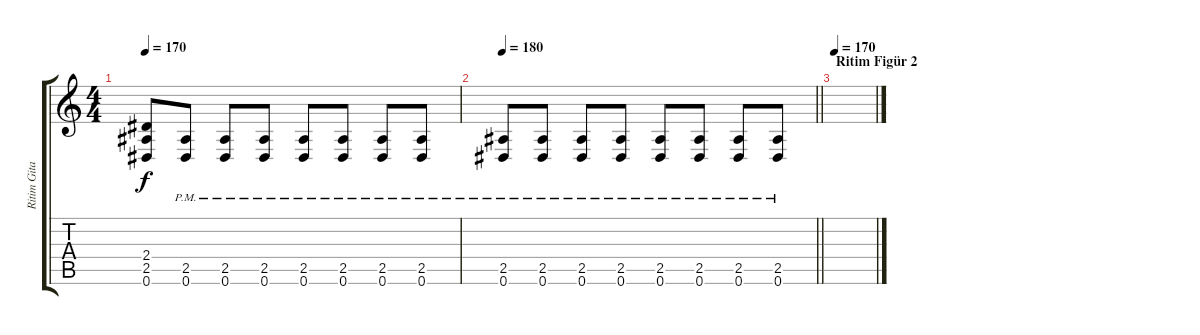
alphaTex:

\track ("Ritim Gitar" "Ritim Gita") {instrument distortionguitar}
\staff {score tabs}
\tuning (Eb4 Bb3 Gb3 Db3 Ab2 Eb2) {hide}
\ts (4 4)
\tempo 170
\clef g2
\ks c
(2.4 2.5 0.6).8{dy f} (2.5{pm} 0.6{pm}).8 (2.5{pm} 0.6{pm}).8 (2.5{pm} 0.6{pm}).8 (2.5{pm} 0.6{pm}).8 (2.5{pm} 0.6{pm}).8 (2.5{pm} 0.6{pm}).8 (2.5{pm} 0.6{pm}).8 |
\tempo 180
\barLineRight lightlight
(2.5{pm} 0.6{pm}).8 (2.5{pm} 0.6{pm}).8 (2.5{pm} 0.6{pm}).8 (2.5{pm} 0.6{pm}).8 (2.5{pm} 0.6{pm}).8 (2.5{pm} 0.6{pm}).8 (2.5{pm} 0.6{pm}).8 (2.5{pm} 0.6{pm}).8 |
\section ("" "Ritim Figür 2")
\tempo 170
